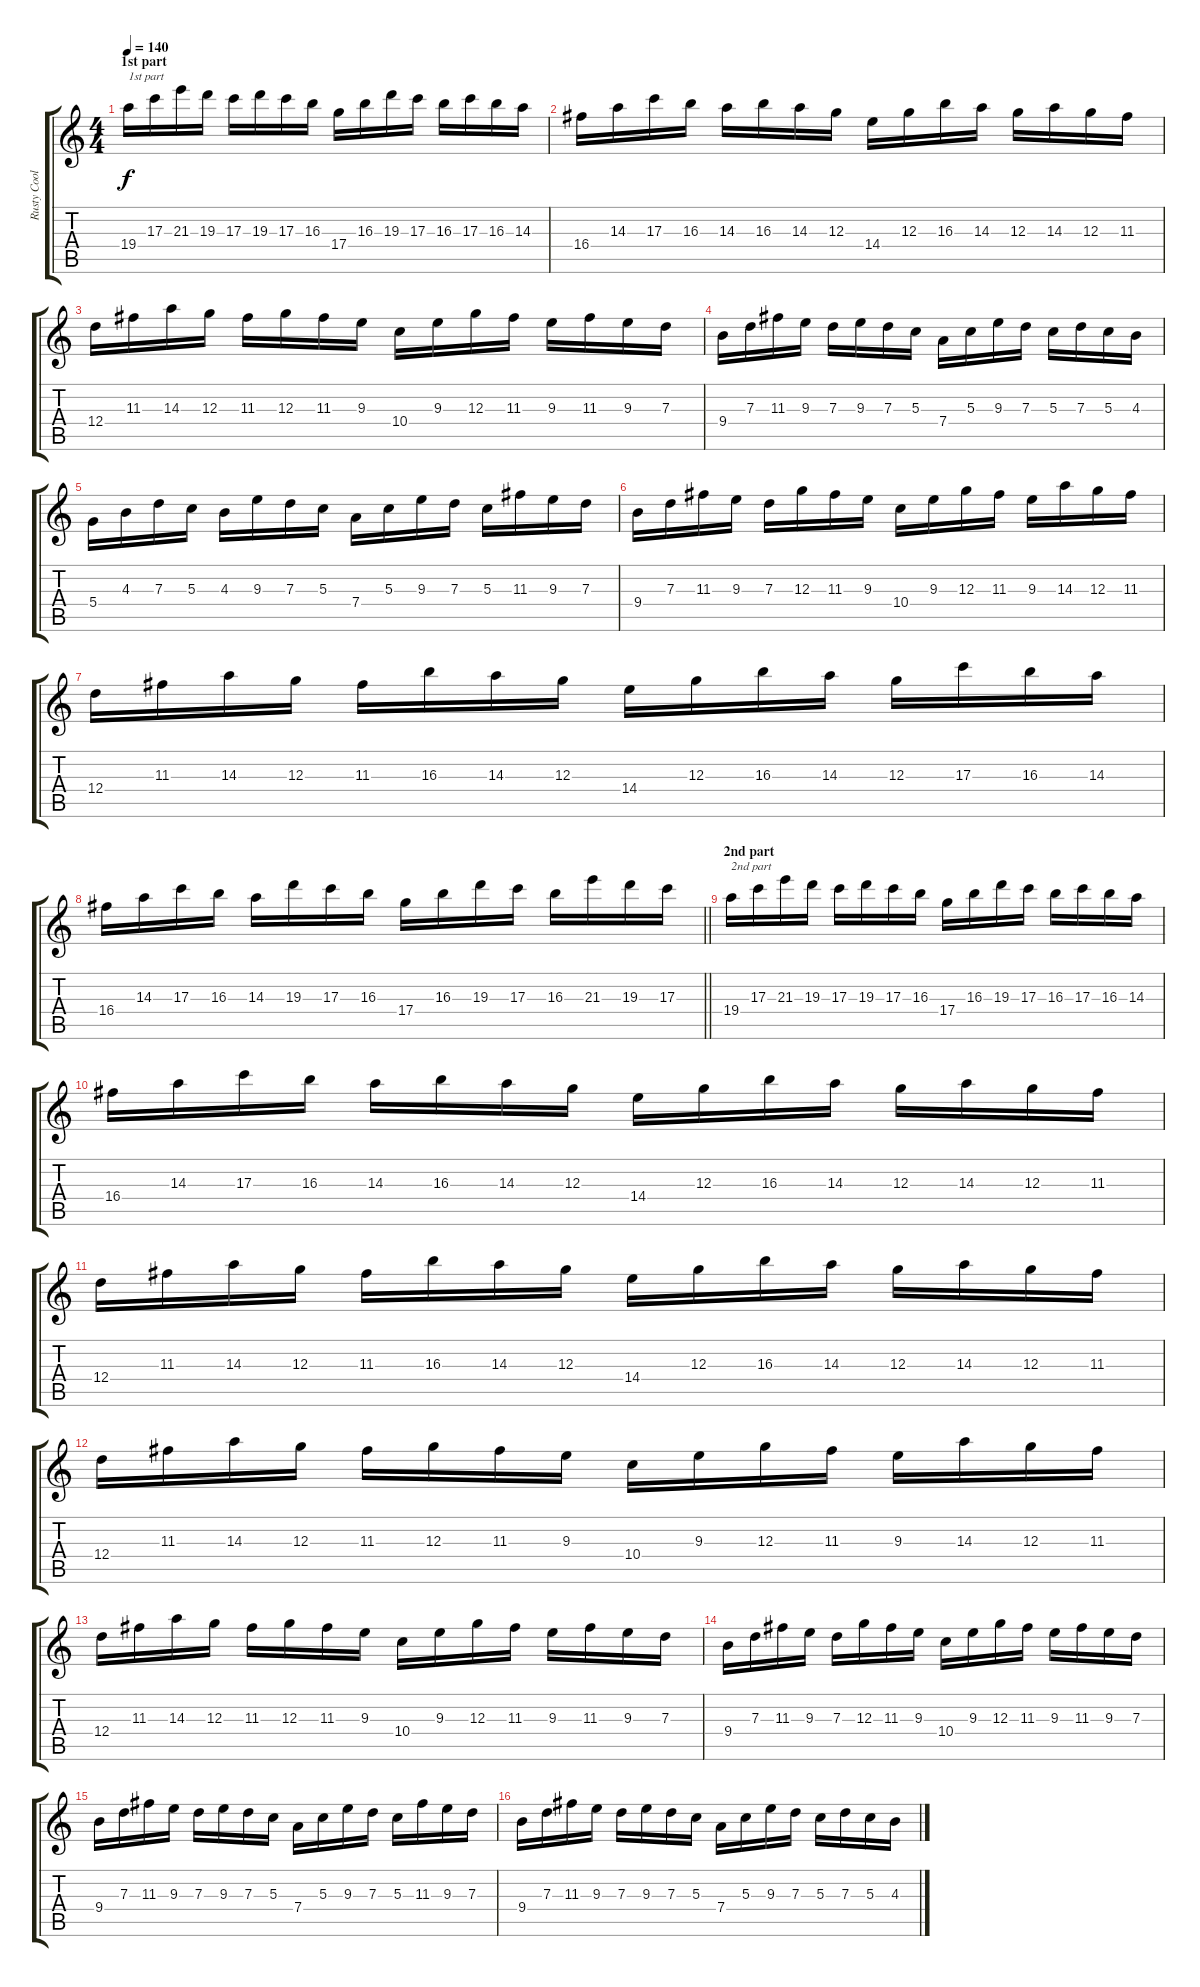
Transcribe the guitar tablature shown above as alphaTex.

\track ("Rusty Cooley" "Rusty Cool") {instrument overdrivenguitar}
\staff {score tabs}
\tuning (E4 B3 G3 D3 A2 E2) {hide}
\ts (4 4)
\section ("" "1st part")
\tempo 140
\clef g2
\ks c
19.4.16{txt "1st part" dy f instrument overdrivenguitar} 17.3.16 21.3.16 19.3.16 17.3.16 19.3.16 17.3.16 16.3.16 17.4.16 16.3.16 19.3.16 17.3.16 16.3.16 17.3.16 16.3.16 14.3.16 |
16.4.16 14.3.16 17.3.16 16.3.16 14.3.16 16.3.16 14.3.16 12.3.16 14.4.16 12.3.16 16.3.16 14.3.16 12.3.16 14.3.16 12.3.16 11.3.16 |
12.4.16 11.3.16 14.3.16 12.3.16 11.3.16 12.3.16 11.3.16 9.3.16 10.4.16 9.3.16 12.3.16 11.3.16 9.3.16 11.3.16 9.3.16 7.3.16 |
9.4.16 7.3.16 11.3.16 9.3.16 7.3.16 9.3.16 7.3.16 5.3.16 7.4.16 5.3.16 9.3.16 7.3.16 5.3.16 7.3.16 5.3.16 4.3.16 |
5.4.16 4.3.16 7.3.16 5.3.16 4.3.16 9.3.16 7.3.16 5.3.16 7.4.16 5.3.16 9.3.16 7.3.16 5.3.16 11.3.16 9.3.16 7.3.16 |
9.4.16 7.3.16 11.3.16 9.3.16 7.3.16 12.3.16 11.3.16 9.3.16 10.4.16 9.3.16 12.3.16 11.3.16 9.3.16 14.3.16 12.3.16 11.3.16 |
12.4.16 11.3.16 14.3.16 12.3.16 11.3.16 16.3.16 14.3.16 12.3.16 14.4.16 12.3.16 16.3.16 14.3.16 12.3.16 17.3.16 16.3.16 14.3.16 |
\barLineRight lightlight
16.4.16 14.3.16 17.3.16 16.3.16 14.3.16 19.3.16 17.3.16 16.3.16 17.4.16 16.3.16 19.3.16 17.3.16 16.3.16 21.3.16 19.3.16 17.3.16 |
\section ("" "2nd part")
19.4.16{txt "2nd part"} 17.3.16 21.3.16 19.3.16 17.3.16 19.3.16 17.3.16 16.3.16 17.4.16 16.3.16 19.3.16 17.3.16 16.3.16 17.3.16 16.3.16 14.3.16 |
16.4.16 14.3.16 17.3.16 16.3.16 14.3.16 16.3.16 14.3.16 12.3.16 14.4.16 12.3.16 16.3.16 14.3.16 12.3.16 14.3.16 12.3.16 11.3.16 |
12.4.16 11.3.16 14.3.16 12.3.16 11.3.16 16.3.16 14.3.16 12.3.16 14.4.16 12.3.16 16.3.16 14.3.16 12.3.16 14.3.16 12.3.16 11.3.16 |
12.4.16 11.3.16 14.3.16 12.3.16 11.3.16 12.3.16 11.3.16 9.3.16 10.4.16 9.3.16 12.3.16 11.3.16 9.3.16 14.3.16 12.3.16 11.3.16 |
12.4.16 11.3.16 14.3.16 12.3.16 11.3.16 12.3.16 11.3.16 9.3.16 10.4.16 9.3.16 12.3.16 11.3.16 9.3.16 11.3.16 9.3.16 7.3.16 |
9.4.16 7.3.16 11.3.16 9.3.16 7.3.16 12.3.16 11.3.16 9.3.16 10.4.16 9.3.16 12.3.16 11.3.16 9.3.16 11.3.16 9.3.16 7.3.16 |
9.4.16 7.3.16 11.3.16 9.3.16 7.3.16 9.3.16 7.3.16 5.3.16 7.4.16 5.3.16 9.3.16 7.3.16 5.3.16 11.3.16 9.3.16 7.3.16 |
9.4.16 7.3.16 11.3.16 9.3.16 7.3.16 9.3.16 7.3.16 5.3.16 7.4.16 5.3.16 9.3.16 7.3.16 5.3.16 7.3.16 5.3.16 4.3.16
